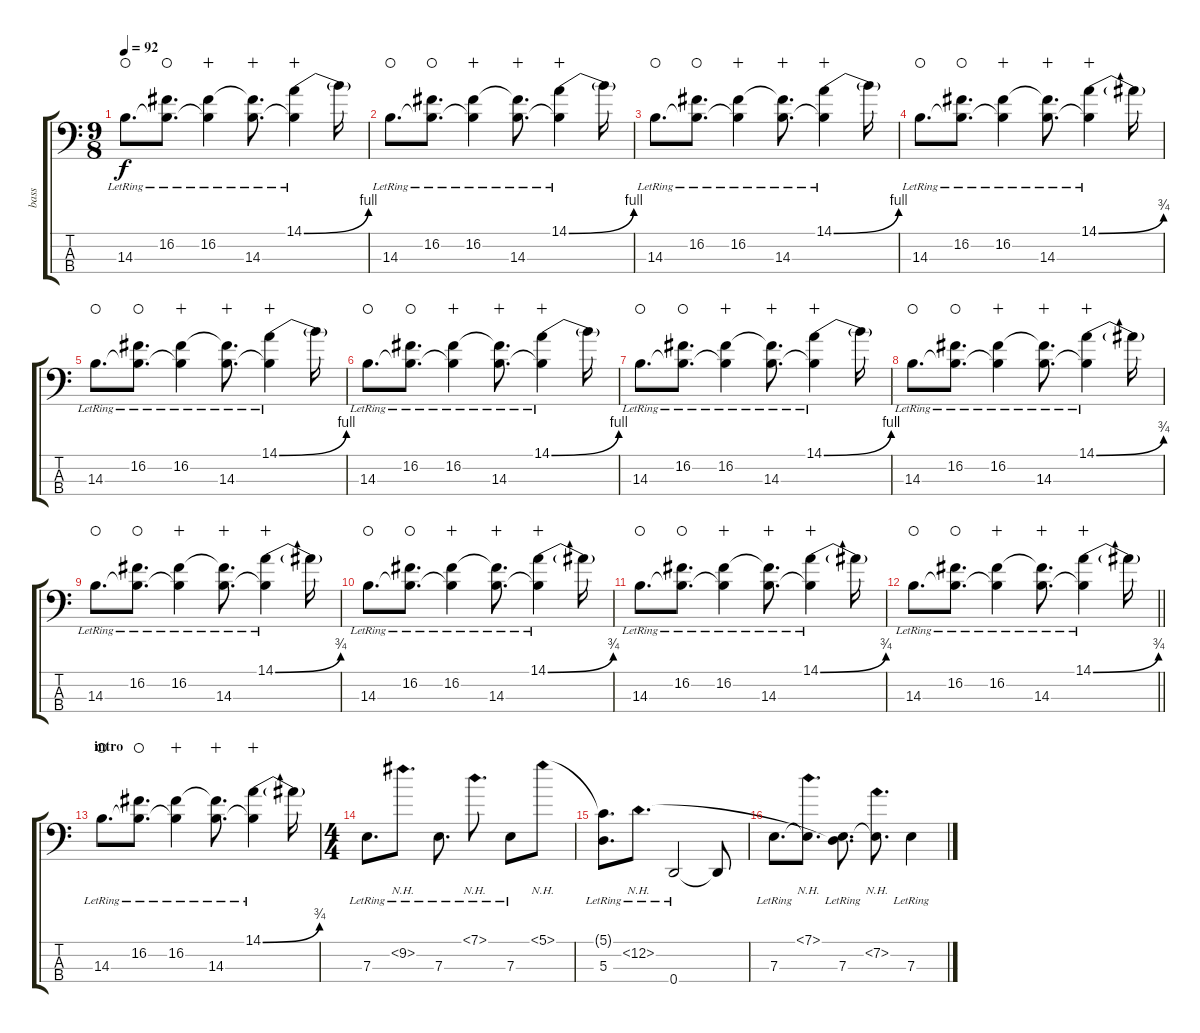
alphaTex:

\track ("bass" "bass") {instrument electricbasspick}
\staff {score tabs}
\tuning (G2 D2 A1 D1) {hide}
\ts (9 8)
\tempo 92
\clef f4
\ks c
14.3{lr}.8{d dy f volume 14 waho} (16.2{lr} 14.3{t}).8{d waho} (16.2{lr} 14.3{t}).4{wahc} (16.2{t} 14.3{lr}).8{d wahc} (14.1{be (bend 0 0 60 4) lr} 14.3{t}).4{volume 15 wahc} 14.1{t}.16 |
14.3{lr}.8{d volume 14 waho} (16.2{lr} 14.3{t}).8{d waho} (16.2{lr} 14.3{t}).4{wahc} (16.2{t} 14.3{lr}).8{d wahc} (14.1{be (bend 0 0 60 4) lr} 14.3{t}).4{volume 15 wahc} 14.1{t}.16 |
14.3{lr}.8{d volume 14 waho} (16.2{lr} 14.3{t}).8{d waho} (16.2{lr} 14.3{t}).4{wahc} (16.2{t} 14.3{lr}).8{d wahc} (14.1{be (bend 0 0 60 4) lr} 14.3{t}).4{volume 15 wahc} 14.1{t}.16 |
14.3{lr}.8{d volume 16 instrument electricbasspick waho} (16.2{lr} 14.3{t}).8{d waho} (16.2{lr} 14.3{t}).4{wahc} (16.2{t} 14.3{lr}).8{d wahc} (14.1{be (bend 0 0 60 3) lr} 14.3{t}).4{volume 15 wahc} 14.1{t}.16 |
14.3{lr}.8{d volume 14 waho} (16.2{lr} 14.3{t}).8{d waho} (16.2{lr} 14.3{t}).4{wahc} (16.2{t} 14.3{lr}).8{d wahc} (14.1{be (bend 0 0 60 4) lr} 14.3{t}).4{volume 15 wahc} 14.1{t}.16 |
14.3{lr}.8{d volume 14 waho} (16.2{lr} 14.3{t}).8{d waho} (16.2{lr} 14.3{t}).4{wahc} (16.2{t} 14.3{lr}).8{d wahc} (14.1{be (bend 0 0 60 4) lr} 14.3{t}).4{volume 15 wahc} 14.1{t}.16 |
14.3{lr}.8{d volume 14 waho} (16.2{lr} 14.3{t}).8{d waho} (16.2{lr} 14.3{t}).4{wahc} (16.2{t} 14.3{lr}).8{d wahc} (14.1{be (bend 0 0 60 4) lr} 14.3{t}).4{volume 15 wahc} 14.1{t}.16 |
14.3{lr}.8{d volume 16 instrument electricbasspick waho} (16.2{lr} 14.3{t}).8{d waho} (16.2{lr} 14.3{t}).4{wahc} (16.2{t} 14.3{lr}).8{d wahc} (14.1{be (bend 0 0 60 3) lr} 14.3{t}).4{volume 15 wahc} 14.1{t}.16 |
14.3{lr}.8{d volume 16 instrument electricbasspick waho} (16.2{lr} 14.3{t}).8{d waho} (16.2{lr} 14.3{t}).4{wahc} (16.2{t} 14.3{lr}).8{d wahc} (14.1{be (bend 0 0 60 3) lr} 14.3{t}).4{volume 15 wahc} 14.1{t}.16 |
14.3{lr}.8{d volume 16 instrument electricbasspick waho} (16.2{lr} 14.3{t}).8{d waho} (16.2{lr} 14.3{t}).4{wahc} (16.2{t} 14.3{lr}).8{d wahc} (14.1{be (bend 0 0 60 3) lr} 14.3{t}).4{volume 15 wahc} 14.1{t}.16 |
14.3{lr}.8{d volume 16 instrument electricbasspick waho} (16.2{lr} 14.3{t}).8{d waho} (16.2{lr} 14.3{t}).4{wahc} (16.2{t} 14.3{lr}).8{d wahc} (14.1{be (bend 0 0 60 3) lr} 14.3{t}).4{volume 15 wahc} 14.1{t}.16 |
\barLineRight lightlight
14.3{lr}.8{d volume 16 instrument electricbasspick waho} (16.2{lr} 14.3{t}).8{d waho} (16.2{lr} 14.3{t}).4{wahc} (16.2{t} 14.3{lr}).8{d wahc} (14.1{be (bend 0 0 60 3) lr} 14.3{t}).4{volume 15 wahc} 14.1{t}.16 |
\section ("" "intro")
14.3{lr}.8{d volume 16 instrument electricbasspick waho} (16.2{lr} 14.3{t}).8{d waho} (16.2{lr} 14.3{t}).4{wahc} (16.2{t} 14.3{lr}).8{d wahc} (14.1{be (bend 0 0 60 3) lr} 14.3{t}).4{volume 15 wahc} 14.1{t}.16 |
\ts (4 4)
7.3{lr}.8{d} 9.2{nh lr}.8{d} 7.3{lr}.8{d} 7.1{nh lr}.8{d} 7.3{lr}.8 5.1{nh}.8 |
(5.1{t} 5.3{lr}).8{d} 0.2{nh lr}.8{d} 0.4{lr}.2 0.4{t}.8 |
7.3{lr}.8{d} (7.1{nh} 7.3{t}).8{d} (0.2{t} 7.3{lr}).8{d} (7.2{nh} 7.3{t}).8{d} 7.3{lr}.4
